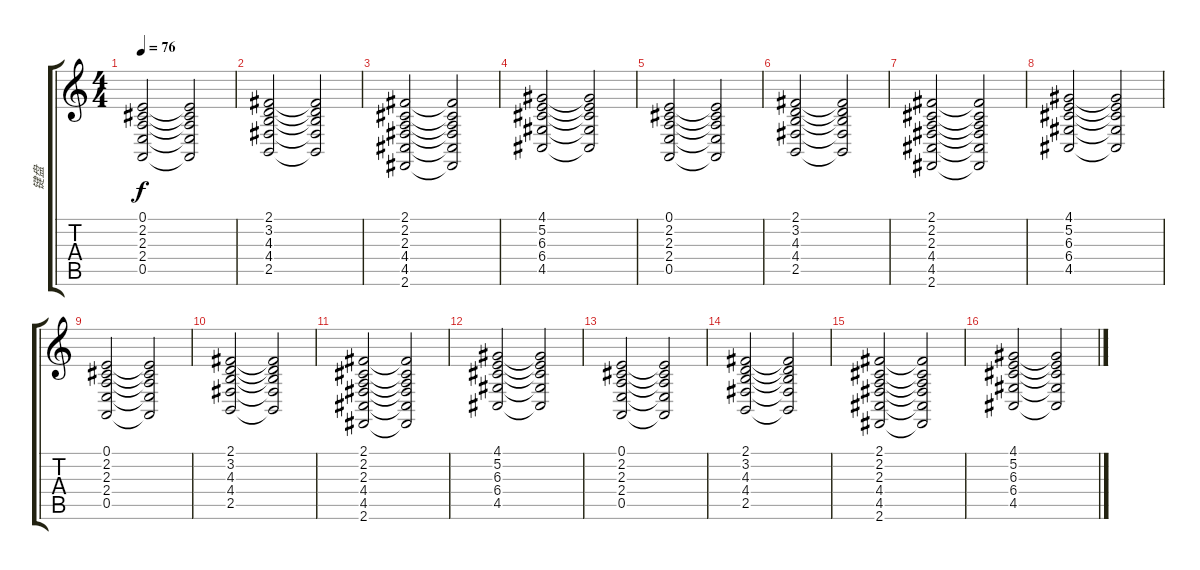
\track ("键盘" "键盘") {instrument choiraahs}
\staff {score tabs}
\tuning (E4 B3 G3 D3 A2 E2) {hide}
\ts (4 4)
\tempo 76
\clef g2
\ks c
(0.1 2.2 2.3 2.4 0.5).2{dy f} (0.1{t} 2.2{t} 2.3{t} 2.4{t} 0.5{t}).2 |
(2.1 3.2 4.3 4.4 2.5).2 (2.1{t} 3.2{t} 4.3{t} 4.4{t} 2.5{t}).2 |
(2.1 2.2 2.3 4.4 4.5 2.6).2 (2.1{t} 2.2{t} 2.3{t} 4.4{t} 4.5{t} 2.6{t}).2 |
(4.1 5.2 6.3 6.4 4.5).2 (4.1{t} 5.2{t} 6.3{t} 6.4{t} 4.5{t}).2 |
(0.1 2.2 2.3 2.4 0.5).2 (0.1{t} 2.2{t} 2.3{t} 2.4{t} 0.5{t}).2 |
(2.1 3.2 4.3 4.4 2.5).2 (2.1{t} 3.2{t} 4.3{t} 4.4{t} 2.5{t}).2 |
(2.1 2.2 2.3 4.4 4.5 2.6).2 (2.1{t} 2.2{t} 2.3{t} 4.4{t} 4.5{t} 2.6{t}).2 |
(4.1 5.2 6.3 6.4 4.5).2 (4.1{t} 5.2{t} 6.3{t} 6.4{t} 4.5{t}).2 |
(0.1 2.2 2.3 2.4 0.5).2 (0.1{t} 2.2{t} 2.3{t} 2.4{t} 0.5{t}).2 |
(2.1 3.2 4.3 4.4 2.5).2 (2.1{t} 3.2{t} 4.3{t} 4.4{t} 2.5{t}).2 |
(2.1 2.2 2.3 4.4 4.5 2.6).2 (2.1{t} 2.2{t} 2.3{t} 4.4{t} 4.5{t} 2.6{t}).2 |
(4.1 5.2 6.3 6.4 4.5).2 (4.1{t} 5.2{t} 6.3{t} 6.4{t} 4.5{t}).2 |
(0.1 2.2 2.3 2.4 0.5).2 (0.1{t} 2.2{t} 2.3{t} 2.4{t} 0.5{t}).2 |
(2.1 3.2 4.3 4.4 2.5).2 (2.1{t} 3.2{t} 4.3{t} 4.4{t} 2.5{t}).2 |
(2.1 2.2 2.3 4.4 4.5 2.6).2 (2.1{t} 2.2{t} 2.3{t} 4.4{t} 4.5{t} 2.6{t}).2 |
(4.1 5.2 6.3 6.4 4.5).2 (4.1{t} 5.2{t} 6.3{t} 6.4{t} 4.5{t}).2
